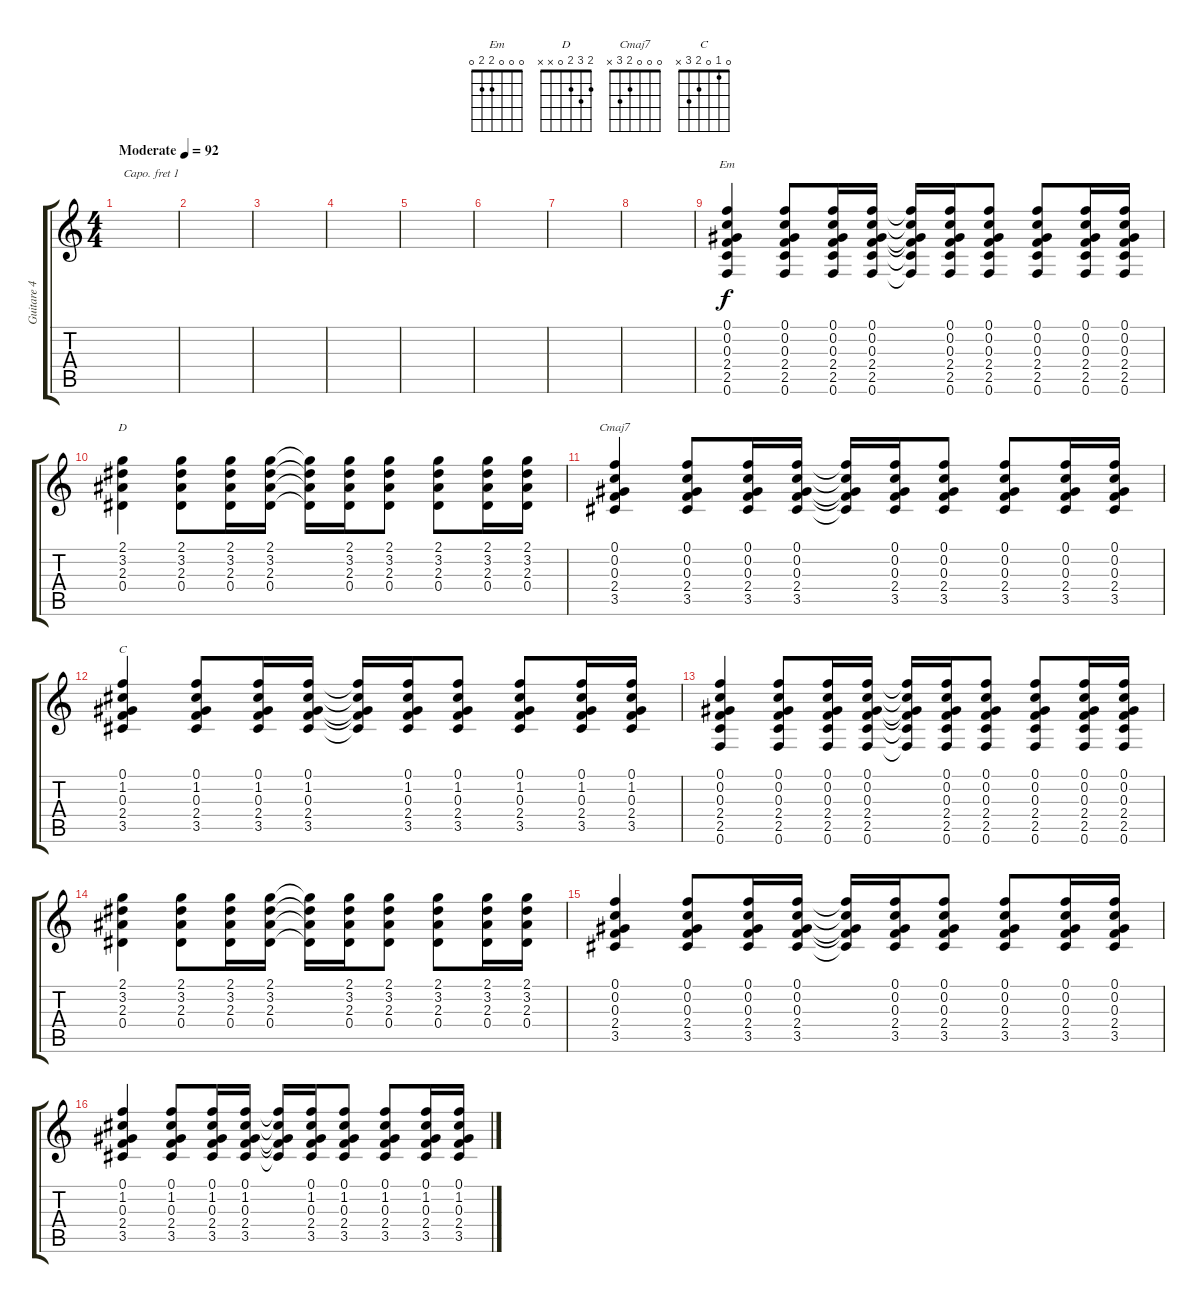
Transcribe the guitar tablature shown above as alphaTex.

\track ("Guitare 4" "Guitare 4") {instrument acousticguitarnylon}
\staff {score tabs}
\capo 1
\tuning (E4 B3 G3 D3 A2 E2) {hide}
\chord ("Em" 0 0 0 2 2 0)
\chord ("D" 2 3 2 0 x x)
\chord ("Cmaj7" 0 0 0 2 3 x)
\chord ("C" 0 1 0 2 3 x)
\ts (4 4)
\tempo (92 "Moderate")
\clef g2
\ks c
|
|
|
|
|
|
|
|
(0.1 0.2 0.3 2.4 2.5 0.6).4{ch "Em"} (0.1 0.2 0.3 2.4 2.5 0.6).8 (0.1 0.2 0.3 2.4 2.5 0.6).16 (0.1 0.2 0.3 2.4 2.5 0.6).16 (0.1{t} 0.2{t} 0.3{t} 2.4{t} 2.5{t} 0.6{t}).16 (0.1 0.2 0.3 2.4 2.5 0.6).16 (0.1 0.2 0.3 2.4 2.5 0.6).8 (0.1 0.2 0.3 2.4 2.5 0.6).8 (0.1 0.2 0.3 2.4 2.5 0.6).16 (0.1 0.2 0.3 2.4 2.5 0.6).16 |
(2.1 3.2 2.3 0.4).4{ch "D"} (2.1 3.2 2.3 0.4).8 (2.1 3.2 2.3 0.4).16 (2.1 3.2 2.3 0.4).16 (2.1{t} 3.2{t} 2.3{t} 0.4{t}).16 (2.1 3.2 2.3 0.4).16 (2.1 3.2 2.3 0.4).8 (2.1 3.2 2.3 0.4).8 (2.1 3.2 2.3 0.4).16 (2.1 3.2 2.3 0.4).16 |
(0.1 0.2 0.3 2.4 3.5).4{ch "Cmaj7"} (0.1 0.2 0.3 2.4 3.5).8 (0.1 0.2 0.3 2.4 3.5).16 (0.1 0.2 0.3 2.4 3.5).16 (0.1{t} 0.2{t} 0.3{t} 2.4{t} 3.5{t}).16 (0.1 0.2 0.3 2.4 3.5).16 (0.1 0.2 0.3 2.4 3.5).8 (0.1 0.2 0.3 2.4 3.5).8 (0.1 0.2 0.3 2.4 3.5).16 (0.1 0.2 0.3 2.4 3.5).16 |
(0.1 1.2 0.3 2.4 3.5).4{ch "C"} (0.1 1.2 0.3 2.4 3.5).8 (0.1 1.2 0.3 2.4 3.5).16 (0.1 1.2 0.3 2.4 3.5).16 (0.1{t} 1.2{t} 0.3{t} 2.4{t} 3.5{t}).16 (0.1 1.2 0.3 2.4 3.5).16 (0.1 1.2 0.3 2.4 3.5).8 (0.1 1.2 0.3 2.4 3.5).8 (0.1 1.2 0.3 2.4 3.5).16 (0.1 1.2 0.3 2.4 3.5).16 |
(0.1 0.2 0.3 2.4 2.5 0.6).4 (0.1 0.2 0.3 2.4 2.5 0.6).8 (0.1 0.2 0.3 2.4 2.5 0.6).16 (0.1 0.2 0.3 2.4 2.5 0.6).16 (0.1{t} 0.2{t} 0.3{t} 2.4{t} 2.5{t} 0.6{t}).16 (0.1 0.2 0.3 2.4 2.5 0.6).16 (0.1 0.2 0.3 2.4 2.5 0.6).8 (0.1 0.2 0.3 2.4 2.5 0.6).8 (0.1 0.2 0.3 2.4 2.5 0.6).16 (0.1 0.2 0.3 2.4 2.5 0.6).16 |
(2.1 3.2 2.3 0.4).4 (2.1 3.2 2.3 0.4).8 (2.1 3.2 2.3 0.4).16 (2.1 3.2 2.3 0.4).16 (2.1{t} 3.2{t} 2.3{t} 0.4{t}).16 (2.1 3.2 2.3 0.4).16 (2.1 3.2 2.3 0.4).8 (2.1 3.2 2.3 0.4).8 (2.1 3.2 2.3 0.4).16 (2.1 3.2 2.3 0.4).16 |
(0.1 0.2 0.3 2.4 3.5).4 (0.1 0.2 0.3 2.4 3.5).8 (0.1 0.2 0.3 2.4 3.5).16 (0.1 0.2 0.3 2.4 3.5).16 (0.1{t} 0.2{t} 0.3{t} 2.4{t} 3.5{t}).16 (0.1 0.2 0.3 2.4 3.5).16 (0.1 0.2 0.3 2.4 3.5).8 (0.1 0.2 0.3 2.4 3.5).8 (0.1 0.2 0.3 2.4 3.5).16 (0.1 0.2 0.3 2.4 3.5).16 |
(0.1 1.2 0.3 2.4 3.5).4 (0.1 1.2 0.3 2.4 3.5).8 (0.1 1.2 0.3 2.4 3.5).16 (0.1 1.2 0.3 2.4 3.5).16 (0.1{t} 1.2{t} 0.3{t} 2.4{t} 3.5{t}).16 (0.1 1.2 0.3 2.4 3.5).16 (0.1 1.2 0.3 2.4 3.5).8 (0.1 1.2 0.3 2.4 3.5).8 (0.1 1.2 0.3 2.4 3.5).16 (0.1 1.2 0.3 2.4 3.5).16
